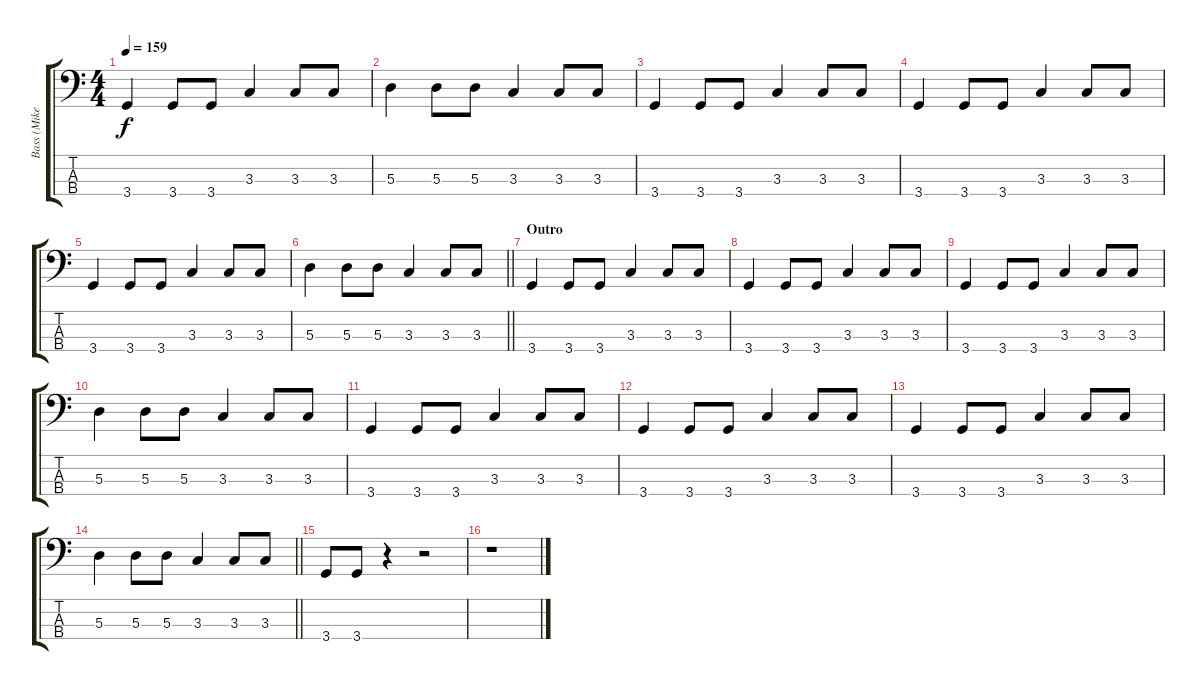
\track ("Bass (Mike Dirnt)" "Bass (Mike") {instrument electricbasspick}
\staff {score tabs}
\tuning (G2 D2 A1 E1) {hide}
\ts (4 4)
\tempo 159
\clef f4
\ks c
3.4.4{dy f} 3.4.8 3.4.8 3.3.4 3.3.8 3.3.8 |
5.3.4 5.3.8 5.3.8 3.3.4 3.3.8 3.3.8 |
3.4.4 3.4.8 3.4.8 3.3.4 3.3.8 3.3.8 |
3.4.4 3.4.8 3.4.8 3.3.4 3.3.8 3.3.8 |
3.4.4 3.4.8 3.4.8 3.3.4 3.3.8 3.3.8 |
\barLineRight lightlight
5.3.4 5.3.8 5.3.8 3.3.4 3.3.8 3.3.8 |
\section ("" "Outro")
3.4.4 3.4.8 3.4.8 3.3.4 3.3.8 3.3.8 |
3.4.4 3.4.8 3.4.8 3.3.4 3.3.8 3.3.8 |
3.4.4 3.4.8 3.4.8 3.3.4 3.3.8 3.3.8 |
5.3.4 5.3.8 5.3.8 3.3.4 3.3.8 3.3.8 |
3.4.4 3.4.8 3.4.8 3.3.4 3.3.8 3.3.8 |
3.4.4 3.4.8 3.4.8 3.3.4 3.3.8 3.3.8 |
3.4.4 3.4.8 3.4.8 3.3.4 3.3.8 3.3.8 |
\barLineRight lightlight
5.3.4 5.3.8 5.3.8 3.3.4 3.3.8 3.3.8 |
3.4.8 3.4.8 r.4 r.2 |
r.1
